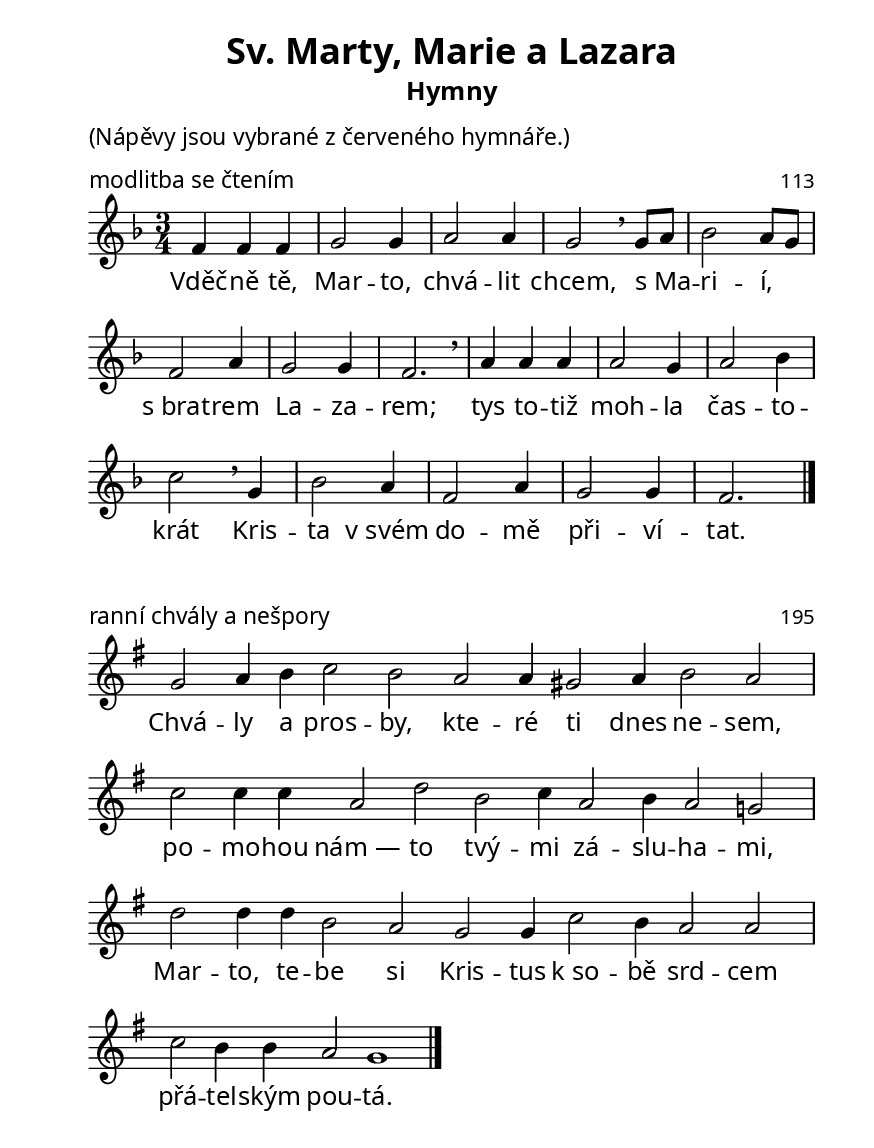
\version "2.19.16"

\include "../spolecne/layout.ly"
\include "../spolecne/tiraz.ly"
\include "../spolecne/nadpisy.ly"
\version "2.18.0"
% page style similar to that of the official Czech Divine Office hymnal

\paper {
  #(set-paper-size "a5")

  top-margin = 1\cm
  bottom-margin = 1\cm
  right-margin = 1\cm
  left-margin = 1.5\cm
}

\layout {
  indent = 0\cm
  ragged-last = ##f

  \override BreathingSign.Y-offset = 1 % placement common in Czech hymnals
  % TODO: the usual Czech breathe sign shape
}

\header {
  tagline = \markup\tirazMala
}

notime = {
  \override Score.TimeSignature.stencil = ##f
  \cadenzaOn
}


\header {
  title = "Sv. Marty, Marie a Lazara"
  subtitle = "Hymny"
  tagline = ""
}

\markup{
  (Nápěvy jsou vybrané z červeného hymnáře.)
}

\score {
  \relative c' {
    \key f \major
    \time 3/4
    \autoBeamOff
    f4 f f g2 g4 a2 a4 g2 \breathe
    g8[ a] bes2 a8[ g] f2 a4 g2 g4 f2. \breathe |
    a4 a a a2 g4 a2 bes4 c2 \breathe
    g4 bes2 a4 f2 a4 g2 g4 f2. \bar "|."
  }
  \addlyrics {
    Vděč -- ně tě, Mar -- to, chvá -- lit chcem,
    s_Ma -- ri -- í, s_brat -- rem La -- za -- rem;
    tys to -- tiž moh -- la čas -- to -- krát
    Kris -- ta v_svém do -- mě při -- ví -- tat.
  }
  \header {
    quid = "hymnus"
    fons_externus = "113" % číslo nápěvu v červeném hymnáři
    id = "mc"
    piece = "modlitba se čtením"
  }
}

\score {
  \relative c'' {
    \key g \major
    \notime
    g2 a4 b c2 b a a4 gis2 a4 b2 a \bar "|"
    c2 c4 c a2 d b c4 a2 b4 a2 g \bar "|"
    d'2 d4 d b2 a g g4 c2 b4 a2 a \bar "|" \break
    c2 b4 b a2 g1 \bar "|."
  }
  \addlyrics {
    Chvá -- ly a pros -- by, kte -- ré ti dnes ne -- sem,
    po -- mo -- hou nám_— to tvý -- mi zá -- slu -- ha -- mi,
    Mar -- to, te -- be si Kris -- tus k_so -- bě srd -- cem
    přá -- tel -- ským pou -- tá.
  }
  \header {
    quid = "hymnus"
    fons_externus = "195" % číslo nápěvu v červeném hymnáři
    id = "rch"
    piece = "ranní chvály a nešpory"
  }
  \layout {
    ragged-last = ##t
  }
}
